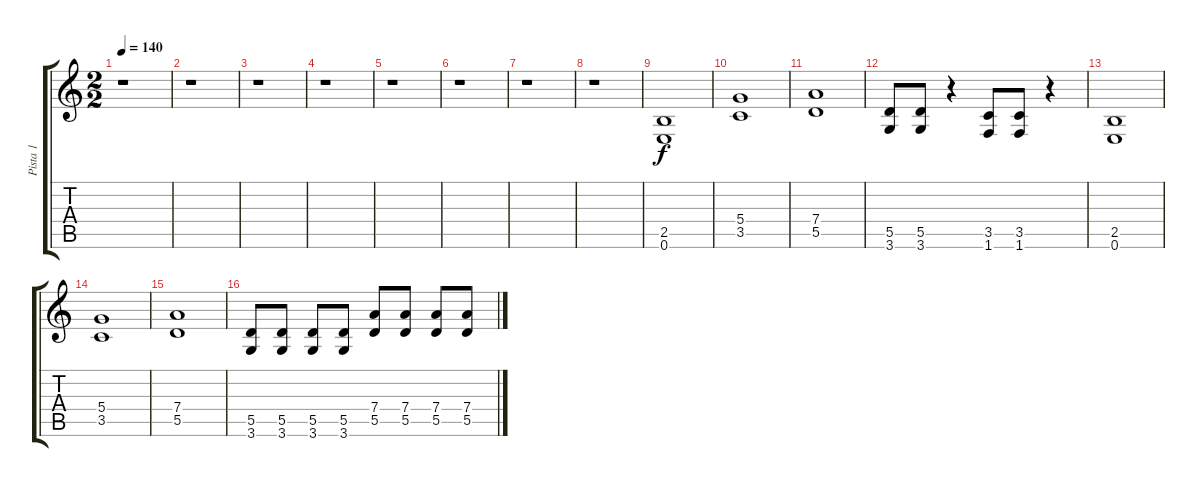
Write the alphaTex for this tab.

\track ("Pista 1" "Pista 1") {instrument distortionguitar}
\staff {score tabs}
\tuning (E4 B3 G3 D3 A2 E2) {hide}
\ts (2 2)
\tempo 140
\clef g2
\ks c
r.1{dy f} |
r.1 |
r.1 |
r.1 |
r.1 |
r.1 |
r.1 |
r.1 |
(2.5 0.6).1 |
(5.4 3.5).1 |
(7.4 5.5).1 |
(5.5 3.6).8 (5.5 3.6).8 r.4 (3.5 1.6).8 (3.5 1.6).8 r.4 |
(2.5 0.6).1 |
(5.4 3.5).1 |
(7.4 5.5).1 |
(5.5 3.6).8 (5.5 3.6).8 (5.5 3.6).8 (5.5 3.6).8 (7.4 5.5).8 (7.4 5.5).8 (7.4 5.5).8 (7.4 5.5).8
